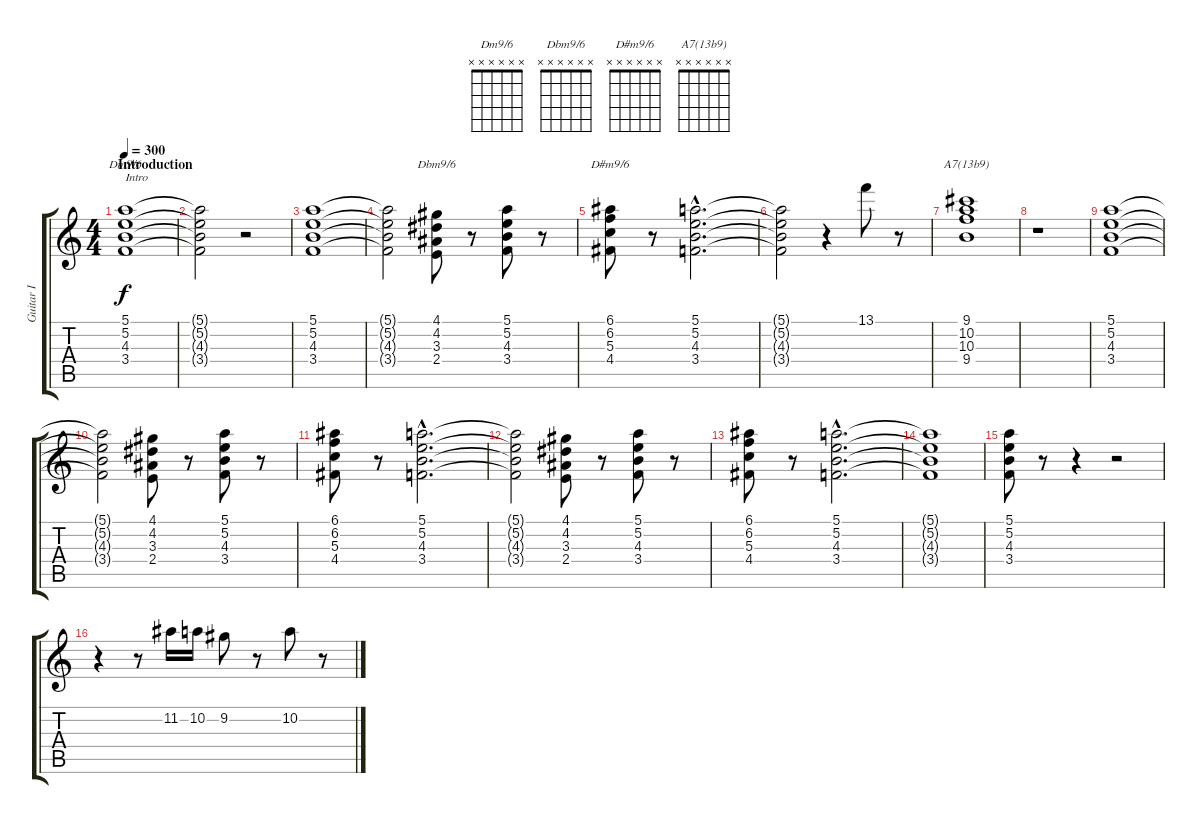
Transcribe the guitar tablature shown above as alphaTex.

\track ("Guitar I" "Guitar I") {instrument acousticguitarsteel}
\staff {score tabs}
\tuning (E4 B3 G3 D3 A2 E2) {hide}
\chord ("Dm9/6" x x x x x x) {firstfret 0}
\chord ("Dbm9/6" x x x x x x) {firstfret 0}
\chord ("D#m9/6" x x x x x x) {firstfret 0}
\chord ("A7(13b9)" x x x x x x) {firstfret 0}
\ts (4 4)
\section ("" "Introduction")
\tempo 300
\clef g2
\ks c
(5.1 5.2 4.3 3.4).1{ch "Dm9/6" txt "Intro" dy f instrument acousticguitarsteel} |
(5.1{t} 5.2{t} 4.3{t} 3.4{t}).2 r.2 |
(5.1 5.2 4.3 3.4).1 |
(5.1{t} 5.2{t} 4.3{t} 3.4{t}).2 (4.1 4.2 3.3 2.4).8{ch "Dbm9/6"} r.8 (5.1 5.2 4.3 3.4).8 r.8 |
(6.1 6.2 5.3 4.4).8{ch "D#m9/6"} r.8 (5.1{hac} 5.2{hac} 4.3{hac} 3.4{hac}).2{d} |
(5.1{t} 5.2{t} 4.3{t} 3.4{t}).2 r.4 13.1.8 r.8 |
(9.1 10.2 10.3 9.4).1{ch "A7(13b9)"} |
r.1 |
(5.1 5.2 4.3 3.4).1 |
(5.1{t} 5.2{t} 4.3{t} 3.4{t}).2 (4.1 4.2 3.3 2.4).8 r.8 (5.1 5.2 4.3 3.4).8 r.8 |
(6.1 6.2 5.3 4.4).8 r.8 (5.1{hac} 5.2{hac} 4.3{hac} 3.4{hac}).2{d} |
(5.1{t} 5.2{t} 4.3{t} 3.4{t}).2 (4.1 4.2 3.3 2.4).8 r.8 (5.1 5.2 4.3 3.4).8 r.8 |
(6.1 6.2 5.3 4.4).8 r.8 (5.1{hac} 5.2{hac} 4.3{hac} 3.4{hac}).2{d} |
(5.1{t} 5.2{t} 4.3{t} 3.4{t}).1 |
(5.1 5.2 4.3 3.4).8 r.8 r.4 r.2 |
r.4 r.8 11.2.16 10.2.16 9.2.8 r.8 10.2.8 r.8
